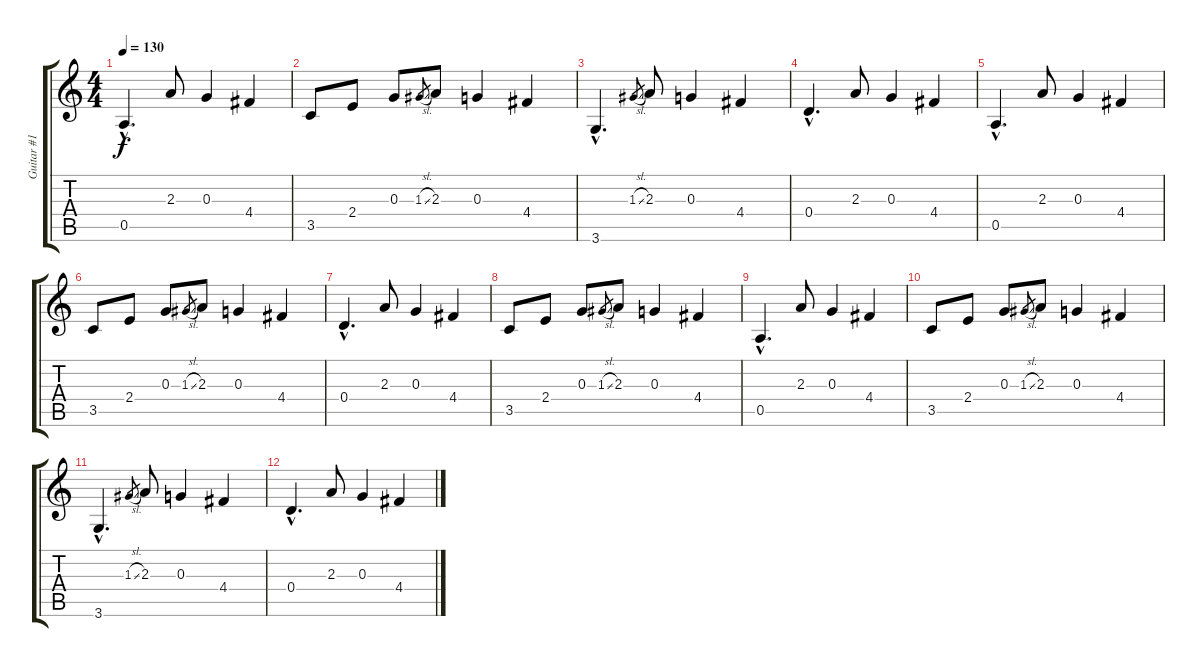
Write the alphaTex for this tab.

\track ("Guitar #1 - Lead" "Guitar #1 ") {instrument distortionguitar}
\staff {score tabs}
\tuning (E4 B3 G3 D3 A2 E2) {hide}
\ts (4 4)
\tempo 130
\clef g2
\ks c
0.5{hac}.4{d dy f} 2.3.8 0.3.4 4.4.4 |
3.5.8 2.4.8 0.3.8 1.3{sl}.8{gr} 2.3.8 0.3.4 4.4.4 |
3.6{hac}.4{d} 1.3{sl}.8{gr} 2.3.8 0.3.4 4.4.4 |
0.4{hac}.4{d} 2.3.8 0.3.4 4.4.4 |
0.5{hac}.4{d} 2.3.8 0.3.4 4.4.4 |
3.5.8 2.4.8 0.3.8 1.3{sl}.8{gr} 2.3.8 0.3.4 4.4.4 |
0.4{hac}.4{d} 2.3.8 0.3.4 4.4.4 |
3.5.8 2.4.8 0.3.8 1.3{sl}.8{gr} 2.3.8 0.3.4 4.4.4 |
0.5{hac}.4{d} 2.3.8 0.3.4 4.4.4 |
3.5.8 2.4.8 0.3.8 1.3{sl}.8{gr} 2.3.8 0.3.4 4.4.4 |
3.6{hac}.4{d} 1.3{sl}.8{gr} 2.3.8 0.3.4 4.4.4 |
0.4{hac}.4{d} 2.3.8 0.3.4 4.4.4
